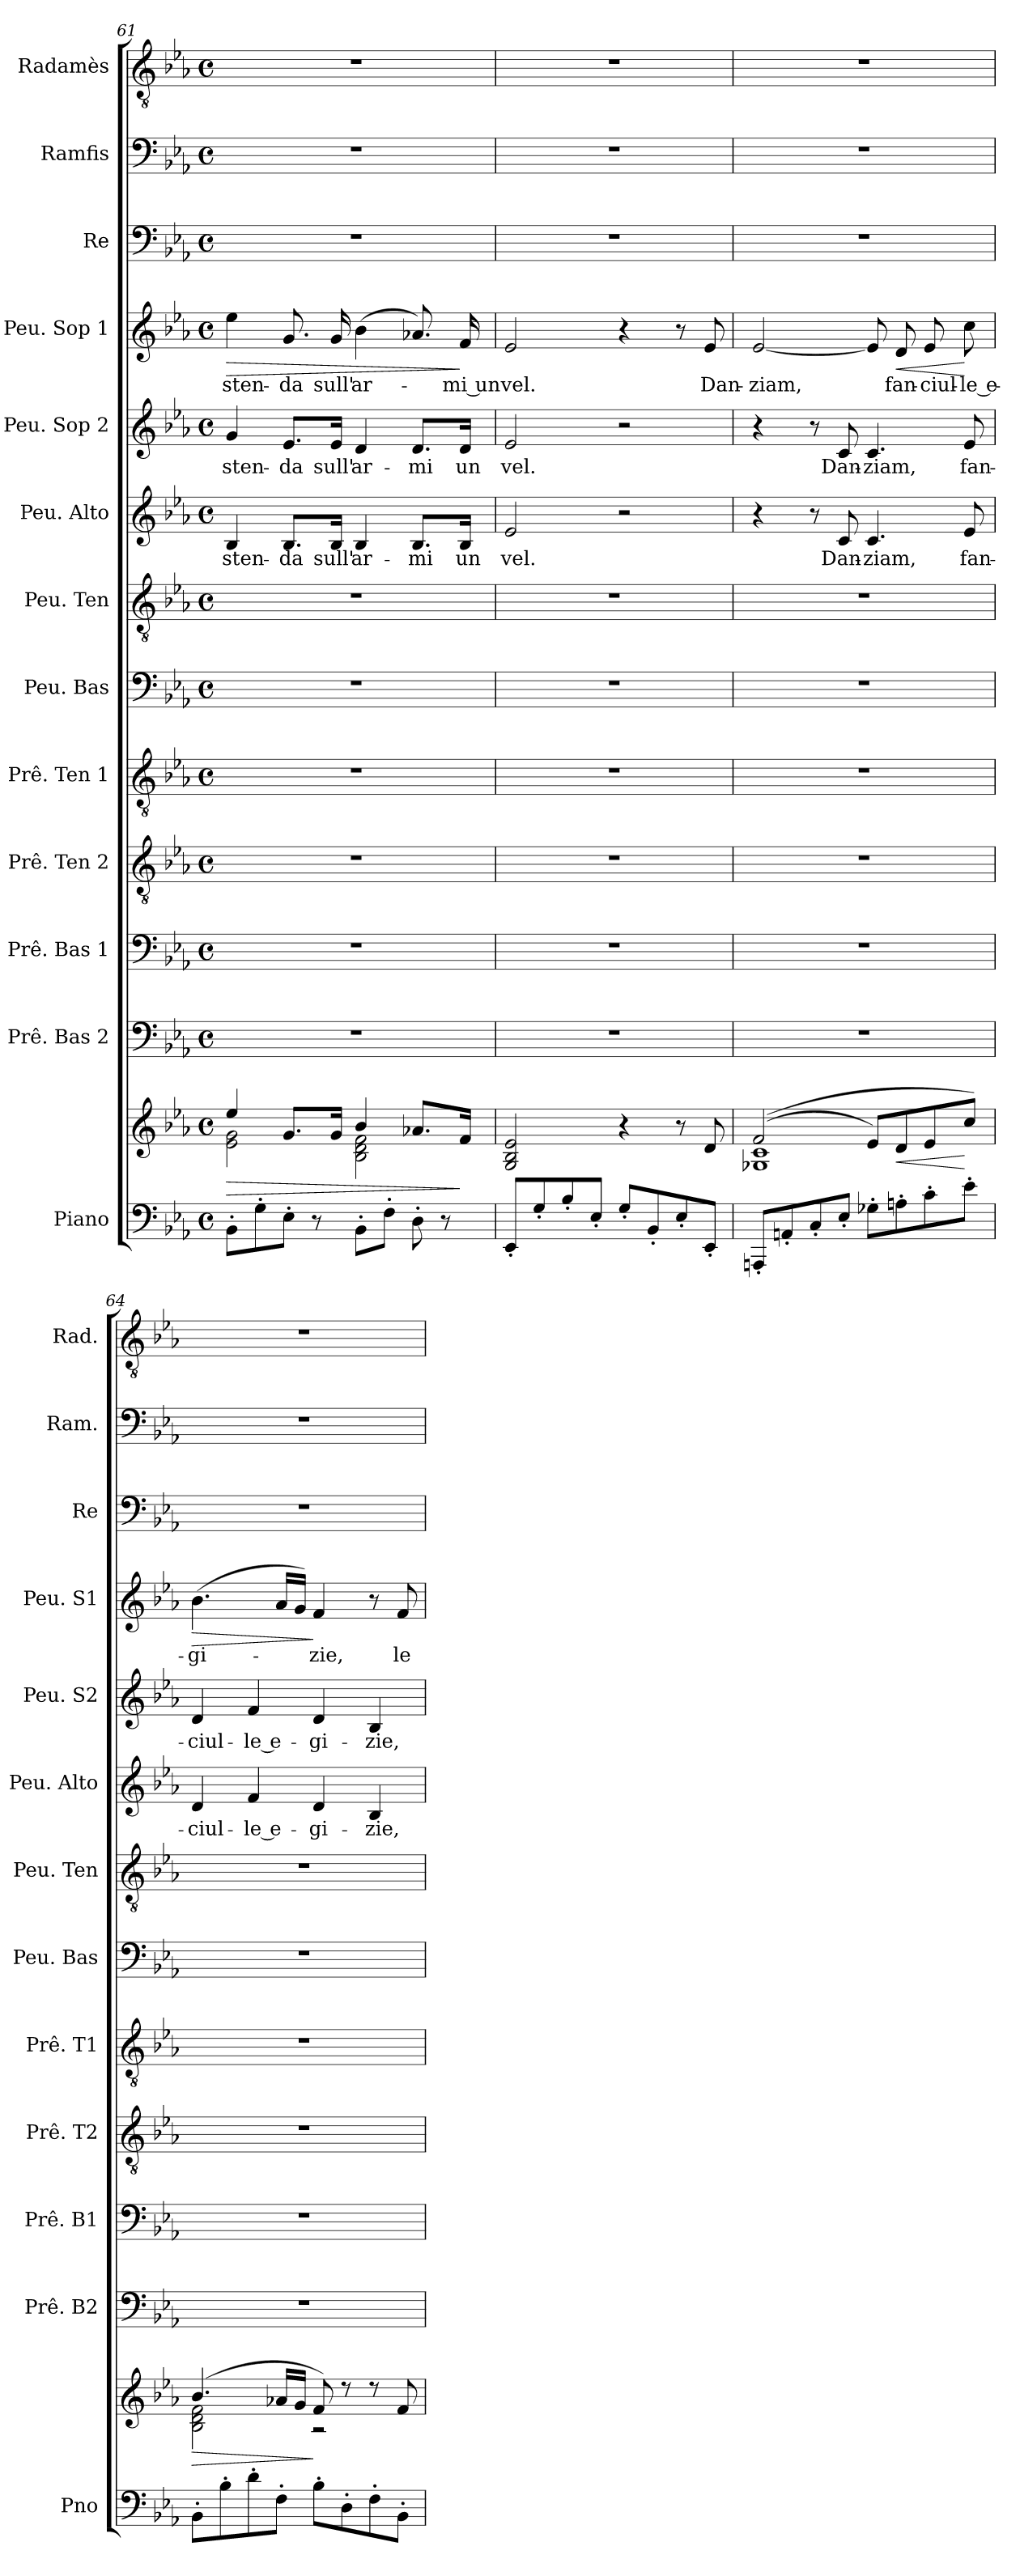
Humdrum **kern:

**kern	**kern	**dynam	**kern	**kern	**kern	**kern	**kern	**kern	**kern	**text	**kern	**text	**kern	**text	**dynam	**kern	**kern	**kern
*part13	*part13	*part13	*part12	*part11	*part10	*part9	*part8	*part7	*part6	*part6	*part5	*part5	*part4	*part4	*part4	*part3	*part2	*part1
*staff14	*staff13	*staff13/14	*staff12	*staff11	*staff10	*staff9	*staff8	*staff7	*staff6	*staff6	*staff5	*staff5	*staff4	*staff4	*staff4	*staff3	*staff2	*staff1
*I"Piano	*	*	*I"Prê. Bas 2	*I"Prê. Bas 1	*I"Prê. Ten 2	*I"Prê. Ten 1	*I"Peu. Bas	*I"Peu. Ten	*I"Peu. Alto	*	*I"Peu. Sop 2	*	*I"Peu. Sop 1	*	*	*I"Re	*I"Ramfis	*I"Radamès
*I'Pno	*	*	*I'Prê. B2	*I'Prê. B1	*I'Prê. T2	*I'Prê. T1	*I'Peu. Bas	*I'Peu. Ten	*I'Peu. Alto	*	*I'Peu. S2	*	*I'Peu. S1	*	*	*I'Re	*I'Ram.	*I'Rad.
*clefF4	*clefG2	*	*clefF4	*clefF4	*clefGv2	*clefGv2	*clefF4	*clefGv2	*clefG2	*	*clefG2	*	*clefG2	*	*	*clefF4	*clefF4	*clefGv2
*k[b-e-a-]	*k[b-e-a-]	*	*k[b-e-a-]	*k[b-e-a-]	*k[b-e-a-]	*k[b-e-a-]	*k[b-e-a-]	*k[b-e-a-]	*k[b-e-a-]	*	*k[b-e-a-]	*	*k[b-e-a-]	*	*	*k[b-e-a-]	*k[b-e-a-]	*k[b-e-a-]
*M4/4	*M4/4	*	*M4/4	*M4/4	*M4/4	*M4/4	*M4/4	*M4/4	*M4/4	*	*M4/4	*	*M4/4	*	*	*M4/4	*M4/4	*M4/4
*met(c)	*met(c)	*	*met(c)	*met(c)	*met(c)	*met(c)	*met(c)	*met(c)	*met(c)	*	*met(c)	*	*met(c)	*	*	*met(c)	*met(c)	*met(c)
=61	=61	=61	=61	=61	=61	=61	=61	=61	=61	=61	=61	=61	=61	=61	=61	=61	=61	=61
!	!	!LO:HP:b	!	!	!	!	!	!	!	!LO:LY:b:color=#0055FF	!	!LO:LY:b:color=#0055FF	!	!LO:LY:b:color=#AA0000	!LO:HP:b	!	!	!
*	*^	*	*	*	*	*	*	*	*	*	*	*	*	*	*	*	*	*
8BB-'\L	4ee-/	2e-\ 2g\	>	1r	1r	1r	1r	1r	1r	4B-/	sten-	4g/	sten-	4ee-\	sten-	>	1r	1r	1r
8G'\	.	.	.	.	.	.	.	.	.	.	.	.	.	.	.	.	.	.	.
!	!	!	!	!	!	!	!	!	!	!	!LO:LY:b:color=#0055FF	!	!LO:LY:b:color=#0055FF	!	!LO:LY:b:color=#AA0000	!	!	!	!
8E-'\J	8.g/L	.	.	.	.	.	.	.	.	8.B-/L	-da	8.e-/L	-da	8.g/	-da	.	.	.	.
8r	.	.	.	.	.	.	.	.	.	.	.	.	.	.	.	.	.	.	.
!	!	!	!	!	!	!	!	!	!	!	!LO:LY:b:color=#0055FF	!	!LO:LY:b:color=#0055FF	!	!LO:LY:b:color=#AA0000	!	!	!	!
.	16g/Jk	.	.	.	.	.	.	.	.	16B-/Jk	sull'	16e-/Jk	sull'	16g/	sull'	.	.	.	.
!	!	!	!	!	!	!	!	!	!	!	!LO:LY:b:color=#0055FF	!	!LO:LY:b:color=#0055FF	!	!LO:LY:b:color=#AA0000	!	!	!	!
8BB-'\L	4b-/	2B-\ 2d\ 2f\	.	.	.	.	.	.	.	4B-/	ar-	4d/	ar-	(>4b-\	ar-	.	.	.	.
8F'\J	.	.	.	.	.	.	.	.	.	.	.	.	.	.	.	.	.	.	.
!	!	!	!	!	!	!	!	!	!	!	!LO:LY:b:color=#0055FF	!	!LO:LY:b:color=#0055FF	!	!	!	!	!	!
8D'\	8.a-X/L	.	.	.	.	.	.	.	.	8.B-/L	-mi	8.d/L	-mi	8.a-X/)	.	.	.	.	.
8r	.	.	.	.	.	.	.	.	.	.	.	.	.	.	.	.	.	.	.
!	!	!	!	!	!	!	!	!	!	!	!LO:LY:b:color=#0055FF	!	!LO:LY:b:color=#0055FF	!	!LO:LY:b:color=#AA0000	!	!	!	!
.	16f/Jk	.	]	.	.	.	.	.	.	16B-/Jk	un	16d/Jk	un	16f/	mi un	]	.	.	.
*	*v	*v	*	*	*	*	*	*	*	*	*	*	*	*	*	*	*	*	*
!!LO:PB:g=z
=62	=62	=62	=62	=62	=62	=62	=62	=62	=62	=62	=62	=62	=62	=62	=62	=62	=62	=62
!	!	!	!	!	!	!	!	!	!	!LO:LY:b:color=#0055FF	!	!LO:LY:b:color=#0055FF	!	!LO:LY:b:color=#AA0000	!	!	!	!
8EE-'/L	2G/ 2B-/ 2e-/	.	1r	1r	1r	1r	1r	1r	2e-/	vel.	2e-/	vel.	2e-/	vel.	.	1r	1r	1r
8G'/	.	.	.	.	.	.	.	.	.	.	.	.	.	.	.	.	.	.
8B-'/	.	.	.	.	.	.	.	.	.	.	.	.	.	.	.	.	.	.
8E-'/J	.	.	.	.	.	.	.	.	.	.	.	.	.	.	.	.	.	.
8G'/L	4r	.	.	.	.	.	.	.	2r	.	2r	.	4r	.	.	.	.	.
8BB-'/	.	.	.	.	.	.	.	.	.	.	.	.	.	.	.	.	.	.
8E-'/	8r	.	.	.	.	.	.	.	.	.	.	.	8r	.	.	.	.	.
!	!	!	!	!	!	!	!	!	!	!	!	!	!	!LO:LY:b:color=#AA0000	!	!	!	!
8EE-'/J	8d/	.	.	.	.	.	.	.	.	.	.	.	8e-/	Dan-	.	.	.	.
=63	=63	=63	=63	=63	=63	=63	=63	=63	=63	=63	=63	=63	=63	=63	=63	=63	=63	=63
*	*^	*	*	*	*	*	*	*	*	*	*	*	*	*	*	*	*	*
!	!	!	!	!	!	!	!	!	!	!	!	!	!	!	!LO:LY:b:color=#AA0000	!	!	!	!
8AAAn'/L	(>(>2f/	1G-X 1c	.	1r	1r	1r	1r	1r	1r	4r	.	4r	.	[2e-/	-ziam,	.	1r	1r	1r
8AAn'/	.	.	.	.	.	.	.	.	.	.	.	.	.	.	.	.	.	.	.
8C'/	.	.	.	.	.	.	.	.	.	8r	.	8r	.	.	.	.	.	.	.
!	!	!	!	!	!	!	!	!	!	!	!LO:LY:b:color=#0055FF	!	!LO:LY:b:color=#0055FF	!	!	!	!	!	!
8E-'/J	.	.	.	.	.	.	.	.	.	8c/	Dan-	8c/	Dan-	.	.	.	.	.	.
!	!	!	!	!	!	!	!	!	!	!	!LO:LY:b:color=#0055FF	!	!LO:LY:b:color=#0055FF	!	!	!	!	!	!
8G-X'\L	8e-/L)	.	.	.	.	.	.	.	.	4.c/	-ziam,	4.c/	-ziam,	8e-/]	.	.	.	.	.
!	!	!	!LO:HP:b	!	!	!	!	!	!	!	!	!	!	!	!LO:LY:b:color=#AA0000	!LO:HP:b	!	!	!
8An'\	8d/	.	<	.	.	.	.	.	.	.	.	.	.	8d/	fan-	<	.	.	.
!	!	!	!	!	!	!	!	!	!	!	!	!	!	!	!LO:LY:b:color=#AA0000	!	!	!	!
8c'\	8e-/	.	.	.	.	.	.	.	.	.	.	.	.	8e-/	-ciul-	.	.	.	.
!	!	!	!	!	!	!	!	!	!	!	!LO:LY:b:color=#0055FF	!	!LO:LY:b:color=#0055FF	!	!LO:LY:b:color=#AA0000	!	!	!	!
8e-'\J	8cc/J)	.	[	.	.	.	.	.	.	8e-/	fan-	8e-/	fan-	8cc\	le e-	[	.	.	.
=64	=64	=64	=64	=64	=64	=64	=64	=64	=64	=64	=64	=64	=64	=64	=64	=64	=64	=64	=64
!	!	!	!LO:HP:b	!	!	!	!	!	!	!	!LO:LY:b:color=#0055FF	!	!LO:LY:b:color=#0055FF	!	!LO:LY:b:color=#AA0000	!LO:HP:b	!	!	!
8BB-'\L	(>4.b-/	2B-\ 2d\ 2f\	>	1r	1r	1r	1r	1r	1r	4d/	-ciul-	4d/	-ciul-	(>4.b-\	-gi-	>	1r	1r	1r
8B-'\	.	.	.	.	.	.	.	.	.	.	.	.	.	.	.	.	.	.	.
!	!	!	!	!	!	!	!	!	!	!	!LO:LY:b:color=#0055FF	!	!LO:LY:b:color=#0055FF	!	!	!	!	!	!
8d'\	.	.	.	.	.	.	.	.	.	4f/	le e-	4f/	le e-	.	.	.	.	.	.
8F'\J	16a-X/LL	.	.	.	.	.	.	.	.	.	.	.	.	16a-/LL	.	.	.	.	.
.	16g/JJ	.	.	.	.	.	.	.	.	.	.	.	.	16g/JJ)	.	.	.	.	.
!	!	!	!	!	!	!	!	!	!	!	!LO:LY:b:color=#0055FF	!	!LO:LY:b:color=#0055FF	!	!LO:LY:b:color=#AA0000	!	!	!	!
8B-'\L	8f/)	2r	]	.	.	.	.	.	.	4d/	-gi-	4d/	-gi-	4f/	-zie,	]	.	.	.
8D'\	8r	.	.	.	.	.	.	.	.	.	.	.	.	.	.	.	.	.	.
!	!	!	!	!	!	!	!	!	!	!	!LO:LY:b:color=#0055FF	!	!LO:LY:b:color=#0055FF	!	!	!	!	!	!
8F'\	8r	.	.	.	.	.	.	.	.	4B-/	-zie,	4B-/	-zie,	8r	.	.	.	.	.
!	!	!	!	!	!	!	!	!	!	!	!	!	!	!	!LO:LY:b:color=#AA0000	!	!	!	!
8BB-'\J	8f/	.	.	.	.	.	.	.	.	.	.	.	.	8f/	le	.	.	.	.
*	*v	*v	*	*	*	*	*	*	*	*	*	*	*	*	*	*	*	*	*
=	=	=	=	=	=	=	=	=	=	=	=	=	=	=	=	=	=	=
*-	*-	*-	*-	*-	*-	*-	*-	*-	*-	*-	*-	*-	*-	*-	*-	*-	*-	*-
